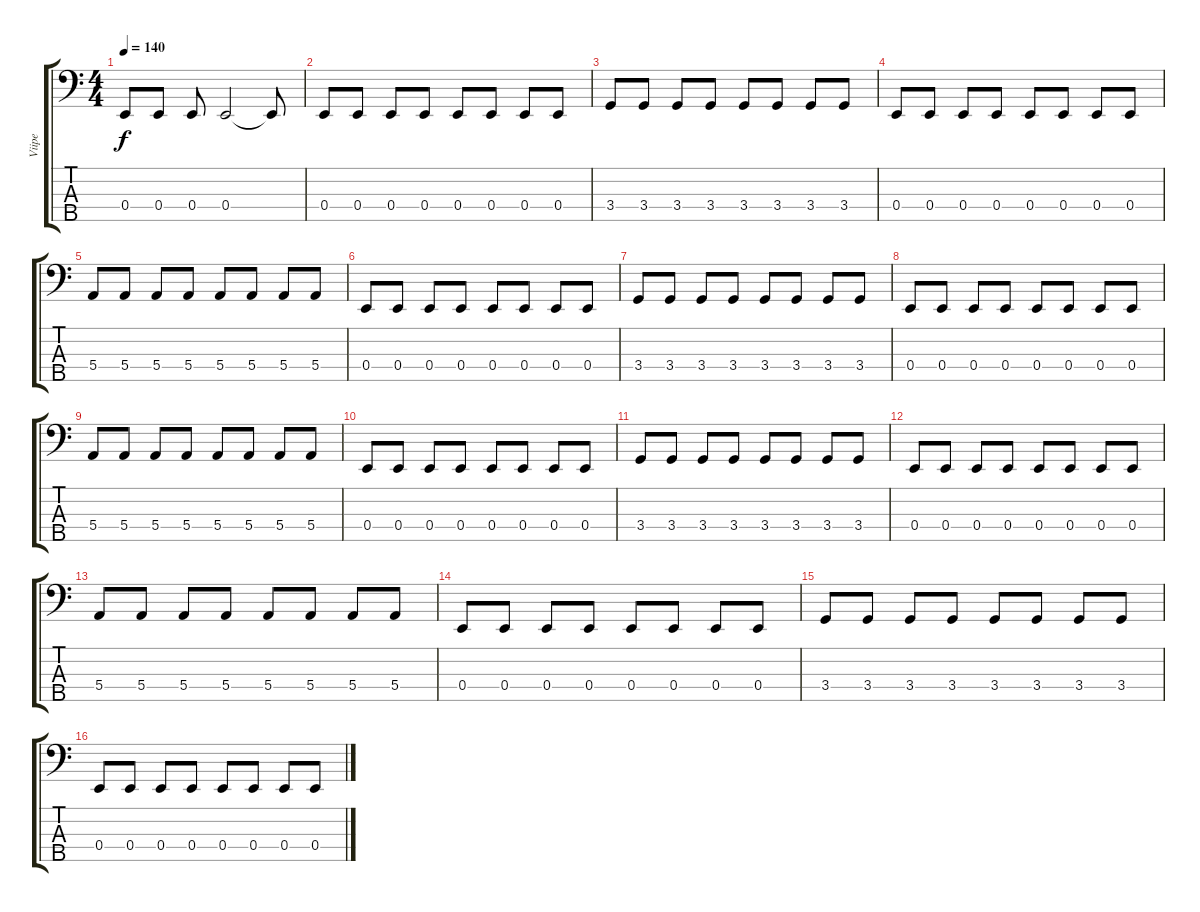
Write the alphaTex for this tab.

\track ("Viipe" "Viipe") {instrument electricbassfinger}
\staff {score tabs}
\tuning (G2 D2 A1 E1 B0) {hide}
\ts (4 4)
\tempo 140
\clef f4
\ks c
0.4.8{dy f} 0.4.8 0.4.8 0.4.2 0.4{t}.8 |
0.4.8 0.4.8 0.4.8 0.4.8 0.4.8 0.4.8 0.4.8 0.4.8 |
3.4.8 3.4.8 3.4.8 3.4.8 3.4.8 3.4.8 3.4.8 3.4.8 |
0.4.8 0.4.8 0.4.8 0.4.8 0.4.8 0.4.8 0.4.8 0.4.8 |
5.4.8 5.4.8 5.4.8 5.4.8 5.4.8 5.4.8 5.4.8 5.4.8 |
0.4.8 0.4.8 0.4.8 0.4.8 0.4.8 0.4.8 0.4.8 0.4.8 |
3.4.8 3.4.8 3.4.8 3.4.8 3.4.8 3.4.8 3.4.8 3.4.8 |
0.4.8 0.4.8 0.4.8 0.4.8 0.4.8 0.4.8 0.4.8 0.4.8 |
5.4.8 5.4.8 5.4.8 5.4.8 5.4.8 5.4.8 5.4.8 5.4.8 |
0.4.8 0.4.8 0.4.8 0.4.8 0.4.8 0.4.8 0.4.8 0.4.8 |
3.4.8 3.4.8 3.4.8 3.4.8 3.4.8 3.4.8 3.4.8 3.4.8 |
0.4.8 0.4.8 0.4.8 0.4.8 0.4.8 0.4.8 0.4.8 0.4.8 |
5.4.8 5.4.8 5.4.8 5.4.8 5.4.8 5.4.8 5.4.8 5.4.8 |
0.4.8 0.4.8 0.4.8 0.4.8 0.4.8 0.4.8 0.4.8 0.4.8 |
3.4.8 3.4.8 3.4.8 3.4.8 3.4.8 3.4.8 3.4.8 3.4.8 |
0.4.8 0.4.8 0.4.8 0.4.8 0.4.8 0.4.8 0.4.8 0.4.8
